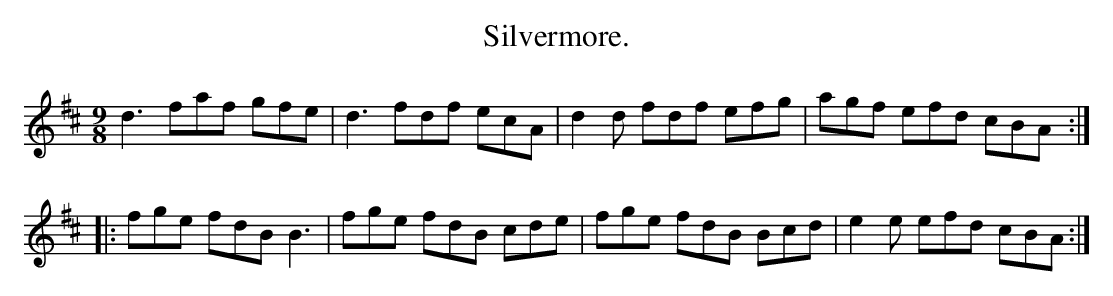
X:1
T: Silvermore.
M: 9/8
K: D
d3 faf gfe|d3 fdf ecA|d2 d fdf efg|agf efd cBA:|
|:fge fdB B3|fge fdB cde|fge fdB Bcd|e2 e efd cBA:|
